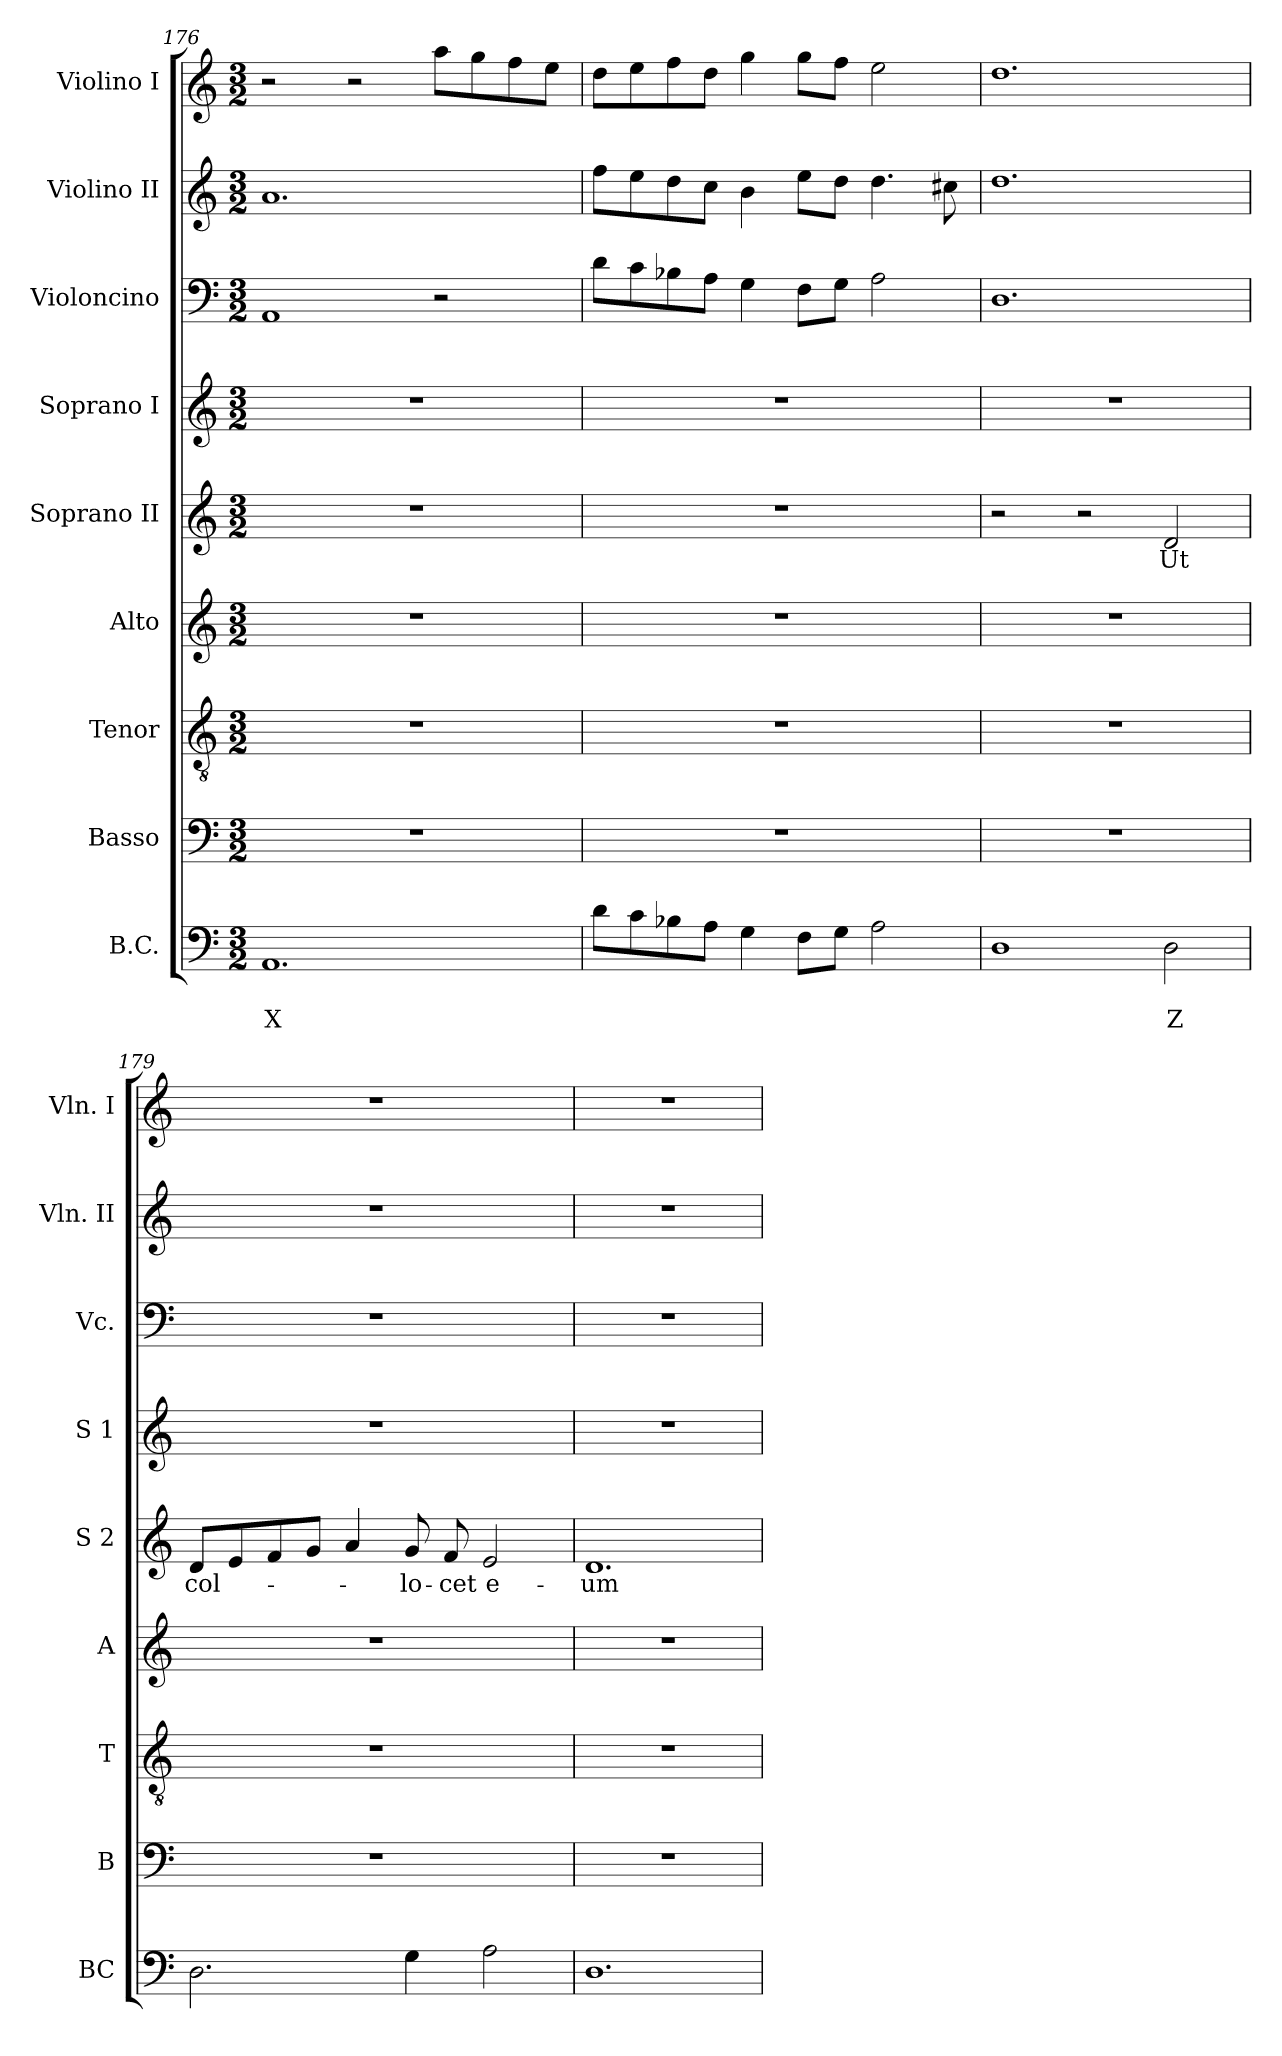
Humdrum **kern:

**kern	**text	**text	**kern	**kern	**kern	**kern	**text	**kern	**kern	**kern	**kern
*part9	*part9	*part9	*part8	*part7	*part6	*part5	*part5	*part4	*part3	*part2	*part1
*staff9	*staff9	*staff9	*staff8	*staff7	*staff6	*staff5	*staff5	*staff4	*staff3	*staff2	*staff1
*I"B.C.	*	*	*I"Basso	*I"Tenor	*I"Alto	*I"Soprano II	*	*I"Soprano I	*I"Violoncino	*I"Violino II	*I"Violino I
*I'BC	*	*	*I'B	*I'T	*I'A	*I'S 2	*	*I'S 1	*I'Vc.	*I'Vln. II	*I'Vln. I
*clefF4	*	*	*clefF4	*clefGv2	*clefG2	*clefG2	*	*clefG2	*clefF4	*clefG2	*clefG2
*k[]	*	*	*k[]	*k[]	*k[]	*k[]	*	*k[]	*k[]	*k[]	*k[]
*C:	*	*	*C:	*C:	*C:	*C:	*	*C:	*C:	*C:	*C:
*M3/2	*	*	*M3/2	*M3/2	*M3/2	*M3/2	*	*M3/2	*M3/2	*M3/2	*M3/2
=176	=176	=176	=176	=176	=176	=176	=176	=176	=176	=176	=176
!	!	!LO:LY:b	!	!	!	!	!	!	!	!	!
1.AA	.	X	1.r	1.r	1.r	1.r	.	1.r	1AA	1.a	2r
.	.	.	.	.	.	.	.	.	.	.	2r
.	.	.	.	.	.	.	.	.	2r	.	8aa\L
.	.	.	.	.	.	.	.	.	.	.	8gg\
.	.	.	.	.	.	.	.	.	.	.	8ff\
.	.	.	.	.	.	.	.	.	.	.	8ee\J
=177	=177	=177	=177	=177	=177	=177	=177	=177	=177	=177	=177
8d\L	.	.	1.r	1.r	1.r	1.r	.	1.r	8d\L	8ff\L	8dd\L
8c\	.	.	.	.	.	.	.	.	8c\	8ee\	8ee\
8B-X\	.	.	.	.	.	.	.	.	8B-X\	8dd\	8ff\
8A\J	.	.	.	.	.	.	.	.	8A\J	8cc\J	8dd\J
4G\	.	.	.	.	.	.	.	.	4G\	4b\	4gg\
8F\L	.	.	.	.	.	.	.	.	8F\L	8ee\L	8gg\L
8G\J	.	.	.	.	.	.	.	.	8G\J	8dd\J	8ff\J
2A\	.	.	.	.	.	.	.	.	2A\	4.dd\	2ee\
.	.	.	.	.	.	.	.	.	.	8cc#X\	.
!!LO:PB:g=z
=178	=178	=178	=178	=178	=178	=178	=178	=178	=178	=178	=178
1D	.	.	1.r	1.r	1.r	2r	.	1.r	1.D	1.dd	1.dd
.	.	.	.	.	.	2r	.	.	.	.	.
!	!	!LO:LY:b	!	!	!	!	!LO:LY:b	!	!	!	!
2D\	.	Z	.	.	.	2d/	Ut	.	.	.	.
=179	=179	=179	=179	=179	=179	=179	=179	=179	=179	=179	=179
!	!	!	!	!	!	!	!LO:LY:b	!	!	!	!
2.D\	.	.	1.r	1.r	1.r	8d/L	col-	1.r	1.r	1.r	1.r
.	.	.	.	.	.	8e/	.	.	.	.	.
.	.	.	.	.	.	8f/	.	.	.	.	.
.	.	.	.	.	.	8g/J	.	.	.	.	.
.	.	.	.	.	.	4a/	.	.	.	.	.
!	!	!	!	!	!	!	!LO:LY:b	!	!	!	!
4G\	.	.	.	.	.	8g/	-lo-	.	.	.	.
!	!	!	!	!	!	!	!LO:LY:b	!	!	!	!
.	.	.	.	.	.	8f/	-cet	.	.	.	.
!	!	!	!	!	!	!	!LO:LY:b	!	!	!	!
2A\	.	.	.	.	.	2e/	e-	.	.	.	.
=180	=180	=180	=180	=180	=180	=180	=180	=180	=180	=180	=180
!	!	!	!	!	!	!	!LO:LY:b	!	!	!	!
1.D	.	.	1.r	1.r	1.r	1.d	-um	1.r	1.r	1.r	1.r
=	=	=	=	=	=	=	=	=	=	=	=
*-	*-	*-	*-	*-	*-	*-	*-	*-	*-	*-	*-
